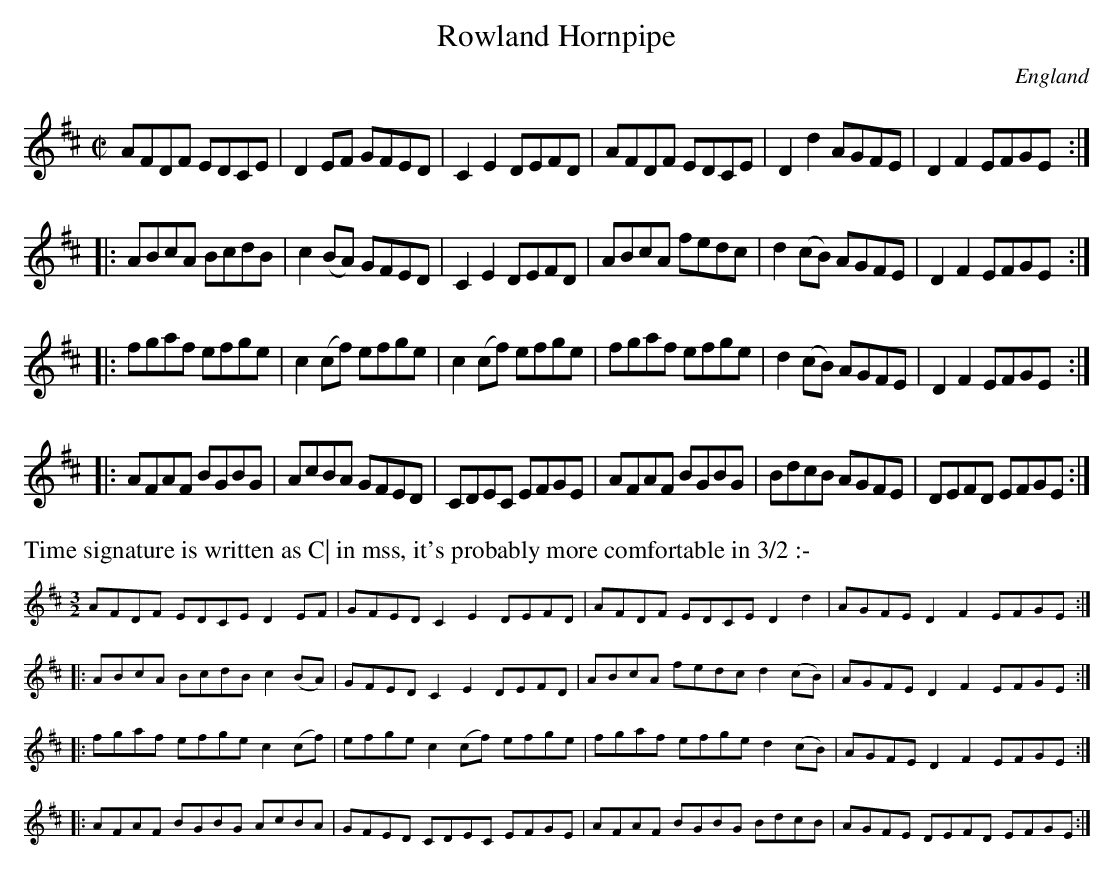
X:1
T:Rowland Hornpipe
L:1/8
M:C|
O:England
K:D
AFDF EDCE | D2EF   GFED | C2E2   DEFD | AFDF EDCE | D2d2   AGFE | D2F2 EFGE ::
ABcA BcdB | c2(BA) GFED | C2E2   DEFD | ABcA fedc | d2(cB) AGFE | D2F2 EFGE ::
fgaf efge | c2(cf) efge | c2(cf) efge | fgaf efge | d2(cB) AGFE | D2F2 EFGE ::
AFAF BGBG | AcBA   GFED | CDEC   EFGE | AFAF BGBG | BdcB   AGFE | DEFD EFGE :|
%%text Time signature is written as C| in mss, it's probably more comfortable in 3/2 :-
[M:3/2] \
AFDF EDCE D2EF   | GFED C2E2   DEFD | AFDF EDCE D2d2   | AGFE D2F2 EFGE ::
ABcA BcdB c2(BA) | GFED C2E2   DEFD | ABcA fedc d2(cB) | AGFE D2F2 EFGE ::
fgaf efge c2(cf) | efge c2(cf) efge | fgaf efge d2(cB) | AGFE D2F2 EFGE ::
AFAF BGBG AcBA   | GFED CDEC   EFGE | AFAF BGBG BdcB   | AGFE DEFD EFGE :|
